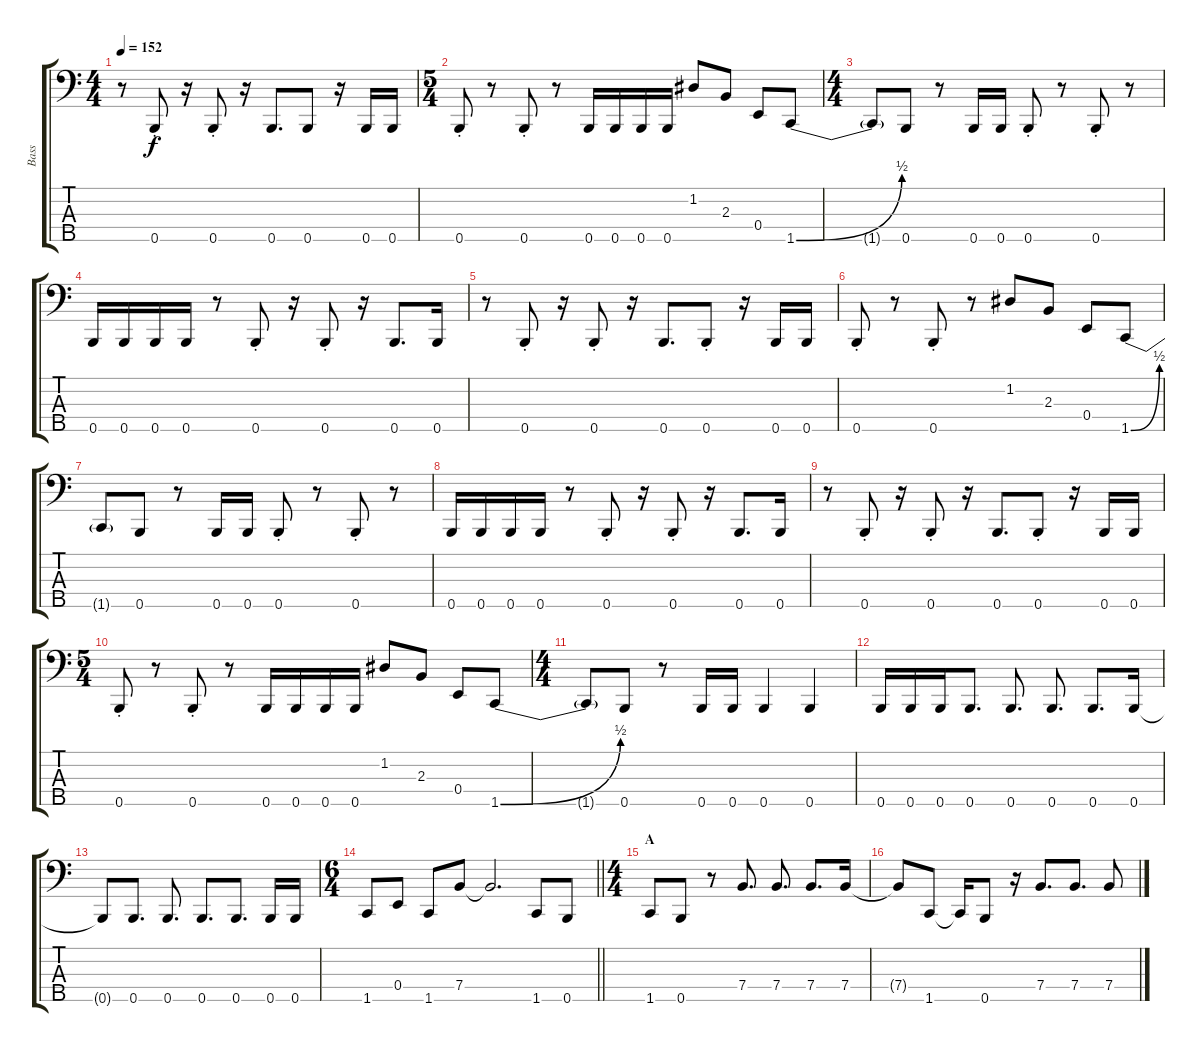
\track ("Bass" "Bass") {instrument electricbassfinger}
\staff {score tabs}
\tuning (G2 D2 A1 E1 B0) {hide}
\ts (4 4)
\tempo 152
\clef f4
\ks c
r.8{dy f} 0.5{st}.8 r.16 0.5{st}.8 r.16 0.5.8{d} 0.5.8 r.16 0.5.16 0.5.16 |
\ts (5 4)
0.5{st}.8 r.8 0.5{st}.8 r.8 0.5.16 0.5.16 0.5.16 0.5.16 1.2.8 2.3.8 0.4.8 1.5{be (bend 0 0 60 2)}.8 |
\ts (4 4)
1.5{t}.8 0.5.8 r.8 0.5.16 0.5.16 0.5{st}.8 r.8 0.5{st}.8 r.8 |
0.5.16 0.5.16 0.5.16 0.5.16 r.8 0.5{st}.8 r.16 0.5{st}.8 r.16 0.5.8{d} 0.5.16 |
r.8 0.5{st}.8 r.16 0.5{st}.8 r.16 0.5.8{d} 0.5{st}.8 r.16 0.5.16 0.5.16 |
0.5{st}.8 r.8 0.5{st}.8 r.8 1.2.8 2.3.8 0.4.8 1.5{be (bend 0 0 60 2)}.8 |
1.5{t}.8 0.5.8 r.8 0.5.16 0.5.16 0.5{st}.8 r.8 0.5{st}.8 r.8 |
0.5.16 0.5.16 0.5.16 0.5.16 r.8 0.5{st}.8 r.16 0.5{st}.8 r.16 0.5.8{d} 0.5.16 |
r.8 0.5{st}.8 r.16 0.5{st}.8 r.16 0.5.8{d} 0.5{st}.8 r.16 0.5.16 0.5.16 |
\ts (5 4)
0.5{st}.8 r.8 0.5{st}.8 r.8 0.5.16 0.5.16 0.5.16 0.5.16 1.2.8 2.3.8 0.4.8 1.5{be (bend 0 0 60 2)}.8 |
\ts (4 4)
1.5{t}.8 0.5.8 r.8 0.5.16 0.5.16 0.5.4 0.5.4 |
0.5.16 0.5.16 0.5.16 0.5.8{d} 0.5.8{d} 0.5.8{d} 0.5.8{d} 0.5.16 |
0.5{t}.8 0.5.8{d} 0.5.8{d} 0.5.8{d} 0.5.8{d} 0.5.16 0.5.16 |
\ts (6 4)
\barLineRight lightlight
1.5.8 0.4.8 1.5.8 7.4.8 7.4{t}.2{d} 1.5.8 0.5.8 |
\ts (4 4)
\section ("" "A")
1.5.8 0.5.8 r.8 7.4.8{d} 7.4.8{d} 7.4.8{d} 7.4.16 |
7.4{t}.8 1.5.8 1.5{t}.16 0.5.8 r.16 7.4.8{d} 7.4.8{d} 7.4.8
